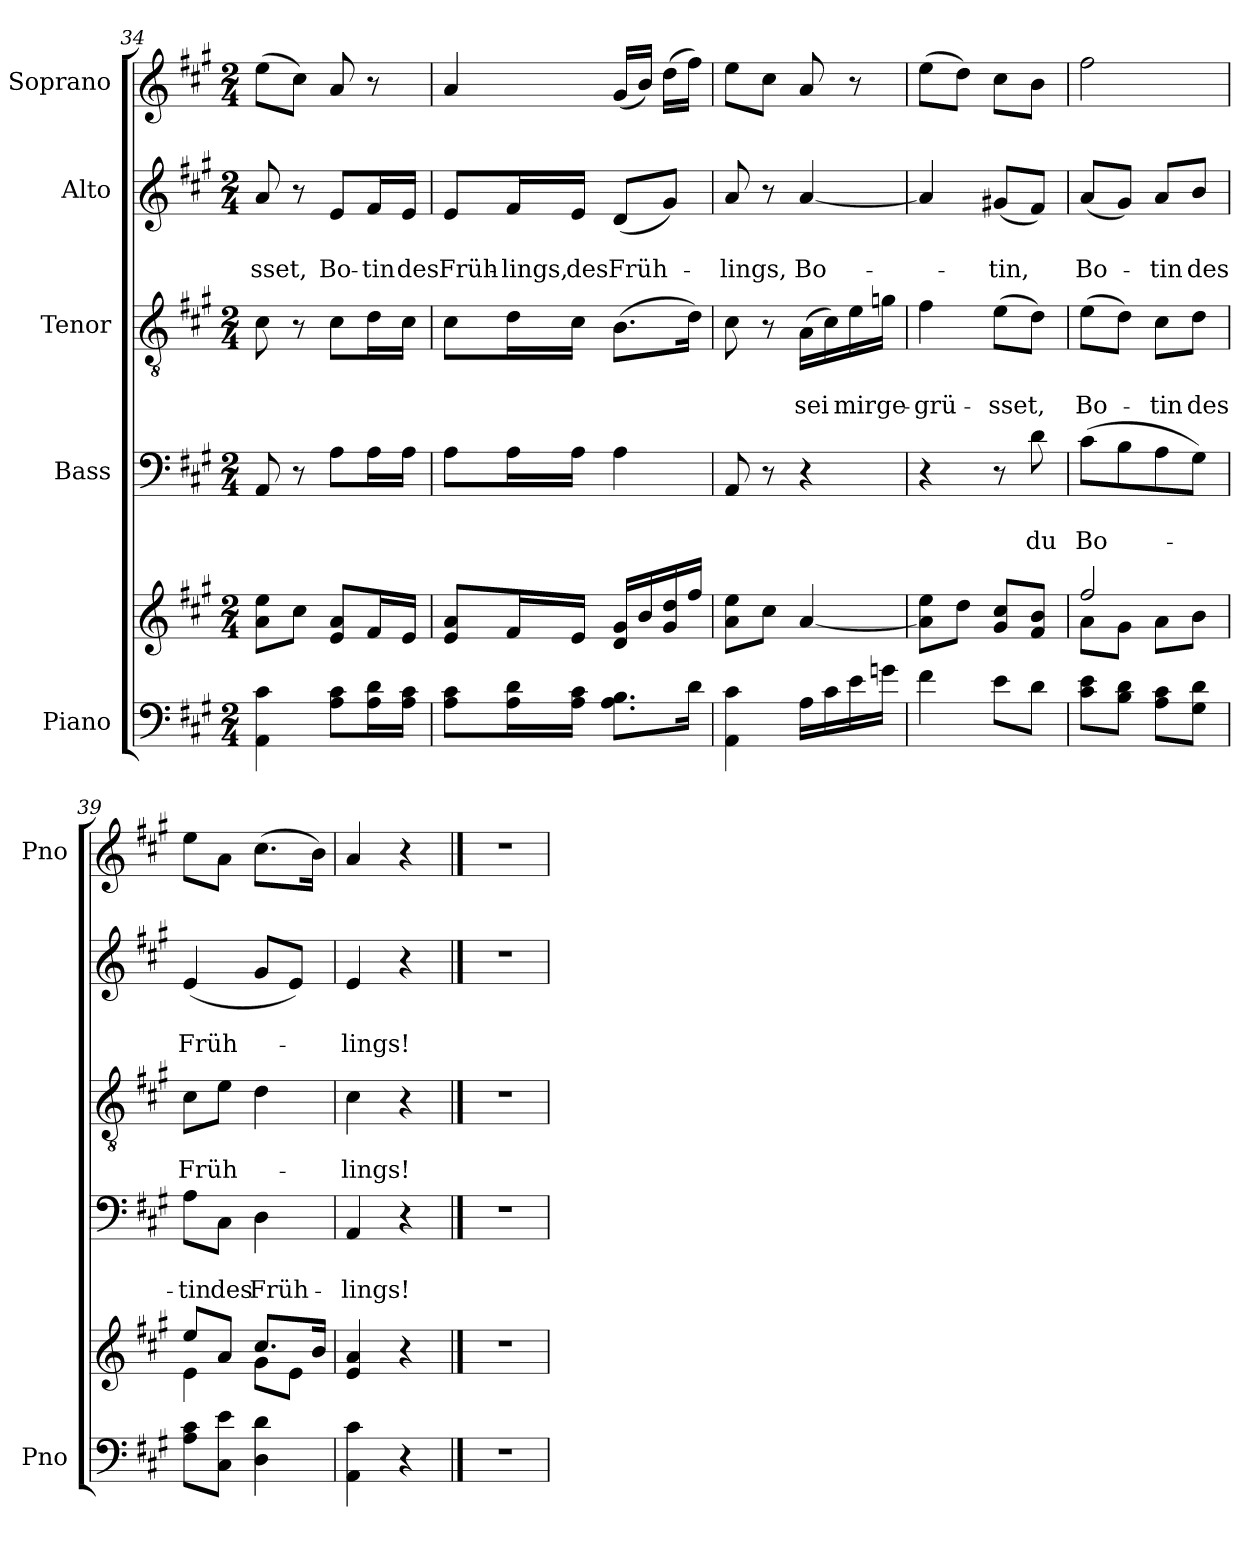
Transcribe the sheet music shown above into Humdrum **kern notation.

**kern	**kern	**kern	**text	**text	**kern	**text	**text	**kern	**text	**text	**kern
*part5	*part5	*part4	*part4	*part4	*part3	*part3	*part3	*part2	*part2	*part2	*part1
*staff6	*staff5	*staff4	*staff4	*staff4	*staff3	*staff3	*staff3	*staff2	*staff2	*staff2	*staff1
*I"Piano	*	*I"Bass	*	*	*I"Tenor	*	*	*I"Alto	*	*	*I"Soprano
*I'Pno	*	*	*	*	*	*	*	*	*	*	*I'Pno
*clefF4	*clefG2	*clefF4	*	*	*clefGv2	*	*	*clefG2	*	*	*clefG2
*k[f#c#g#]	*k[f#c#g#]	*k[f#c#g#]	*	*	*k[f#c#g#]	*	*	*k[f#c#g#]	*	*	*k[f#c#g#]
*A:	*A:	*A:	*	*	*A:	*	*	*A:	*	*	*A:
*M2/4	*M2/4	*M2/4	*	*	*M2/4	*	*	*M2/4	*	*	*M2/4
=34	=34	=34	=34	=34	=34	=34	=34	=34	=34	=34	=34
!	!	!	!	!	!	!	!	!	!	!LO:LY:b	!
4AA\ 4c#\	8a\ 8ee\L	8AA/	.	.	8c#\	.	.	8a/	.	-sset,	(>8ee\L
.	8cc#\J	8r	.	.	8r	.	.	8r	.	.	8cc#\J)
!	!	!	!	!	!	!	!	!	!	!LO:LY:b	!
8A\ 8c#\L	8e/ 8a/L	8A\L	.	.	8c#\L	.	.	8e/L	.	Bo-	8a/
!	!	!	!	!	!	!	!	!	!	!LO:LY:b	!
16A\ 16d\L	16f#/L	16A\L	.	.	16d\L	.	.	16f#/L	.	-tin	8r
!	!	!	!	!	!	!	!	!	!	!LO:LY:b	!
16A\ 16c#\JJ	16e/JJ	16A\JJ	.	.	16c#\JJ	.	.	16e/JJ	.	des	.
=35	=35	=35	=35	=35	=35	=35	=35	=35	=35	=35	=35
!	!	!	!	!	!	!	!	!	!	!LO:LY:b	!
8A\ 8c#\L	8e/ 8a/L	8A\L	.	.	8c#\L	.	.	8e/L	.	Früh-	4a/
!	!	!	!	!	!	!	!	!	!	!LO:LY:b	!
16A\ 16d\L	16f#/L	16A\L	.	.	16d\L	.	.	16f#/L	.	-lings,	.
!	!	!	!	!	!	!	!	!	!	!LO:LY:b	!
16A\ 16c#\JJ	16e/JJ	16A\JJ	.	.	16c#\JJ	.	.	16e/JJ	.	des	.
!	!	!	!	!	!	!	!	!	!	!LO:LY:b	!
8.A\ 8.B\L	16d/ 16g#/LL	4A\	.	.	(>8.B\L	.	.	(<8d/L	.	Früh-	(<16g#/LL
.	16b/	.	.	.	.	.	.	.	.	.	16b/JJ)
.	16g#/ 16dd/	.	.	.	.	.	.	8g#/J)	.	.	(>16dd\LL
16d\Jk	16ff#/JJ	.	.	.	16d\Jk)	.	.	.	.	.	16ff#\JJ)
!!LO:PB:g=z
=36	=36	=36	=36	=36	=36	=36	=36	=36	=36	=36	=36
!	!	!	!	!	!	!	!	!	!	!LO:LY:b	!
4AA\ 4c#\	8a\ 8ee\L	8AA/	.	.	8c#\	.	.	8a/	.	-lings,	8ee\L
.	8cc#\J	8r	.	.	8r	.	.	8r	.	.	8cc#\J
!	!	!	!	!	!	!	!LO:LY:b	!	!	!LO:LY:b	!
16A\LL	[4a/	4r	.	.	(>16A\LL	.	sei	[4a/	.	Bo-	8a/
16c#\	.	.	.	.	16c#\)	.	.	.	.	.	.
!	!	!	!	!	!	!	!LO:LY:b	!	!	!	!
16e\	.	.	.	.	16e\	.	mir	.	.	.	8r
!	!	!	!	!	!	!	!LO:LY:b	!	!	!	!
16gn\JJ	.	.	.	.	16gn\JJ	.	ge-	.	.	.	.
=37	=37	=37	=37	=37	=37	=37	=37	=37	=37	=37	=37
!	!	!	!	!	!	!	!LO:LY:b	!	!	!	!
4f#\	8a\] 8ee\L	4r	.	.	4f#\	.	-grü-	4a/]	.	.	(>8ee\L
.	8dd\J	.	.	.	.	.	.	.	.	.	8dd\J)
!	!	!	!	!	!	!	!LO:LY:b	!	!	!LO:LY:b	!
8e\L	8g#/ 8cc#/L	8r	.	.	(>8e\L	.	-sset,	(<8g#X/L	.	-tin,	8cc#\L
!	!	!	!	!LO:LY:b	!	!	!	!	!	!	!
8d\J	8f#/ 8b/J	8d\	.	du	8d\J)	.	.	8f#/J)	.	.	8b\J
=38	=38	=38	=38	=38	=38	=38	=38	=38	=38	=38	=38
*	*^	*	*	*	*	*	*	*	*	*	*
!	!	!	!	!	!LO:LY:b	!	!	!LO:LY:b	!	!	!LO:LY:b	!
8c#\ 8e\L	2ff#/	8a\L	(>8c#\L	.	Bo-	(>8e\L	.	Bo-	(<8a/L	.	Bo-	2ff#\
8B\ 8d\J	.	8g#\J	8B\	.	.	8d\J)	.	.	8g#/J)	.	.	.
!	!	!	!	!	!	!	!	!LO:LY:b	!	!	!LO:LY:b	!
8A\ 8c#\L	.	8a\L	8A\	.	.	8c#\L	.	-tin	8a/L	.	-tin	.
!	!	!	!	!	!	!	!	!LO:LY:b	!	!	!LO:LY:b	!
8G#\ 8d\J	.	8b\J	8G#\J)	.	.	8d\J	.	des	8b/J	.	des	.
=39	=39	=39	=39	=39	=39	=39	=39	=39	=39	=39	=39	=39
!	!	!	!	!	!LO:LY:b	!	!	!LO:LY:b	!	!	!LO:LY:b	!
8A\ 8c#\L	8ee/L	4e\	8A\L	.	-tin	8c#\L	.	Früh-	(<4e/	.	Früh-	8ee\L
!	!	!	!	!	!LO:LY:b	!	!	!	!	!	!	!
8C#\ 8e\J	8a/J	.	8C#\J	.	des	8e\J	.	.	.	.	.	8a\J
!	!	!	!	!	!LO:LY:b	!	!	!	!	!	!	!
4D\ 4d\	8.cc#/L	8g#\L	4D\	.	Früh-	4d\	.	.	8g#/L	.	.	(>8.cc#\L
.	.	8e\J	.	.	.	.	.	.	8e/J)	.	.	.
.	16b/Jk	.	.	.	.	.	.	.	.	.	.	16b\Jk)
*	*v	*v	*	*	*	*	*	*	*	*	*	*
=40	=40	=40	=40	=40	=40	=40	=40	=40	=40	=40	=40
!	!	!	!	!LO:LY:b	!	!	!LO:LY:b	!	!	!LO:LY:b	!
4AA\ 4c#\	4e/ 4a/	4AA/	.	-lings!	4c#\	.	-lings!	4e/	.	-lings!	4a/
4r	4r	4r	.	.	4r	.	.	4r	.	.	4r
==41	==41	==41	==41	==41	==41	==41	==41	==41	==41	==41	==41
2r	2r	2r	.	.	2r	.	.	2r	.	.	2r
=	=	=	=	=	=	=	=	=	=	=	=
*-	*-	*-	*-	*-	*-	*-	*-	*-	*-	*-	*-
